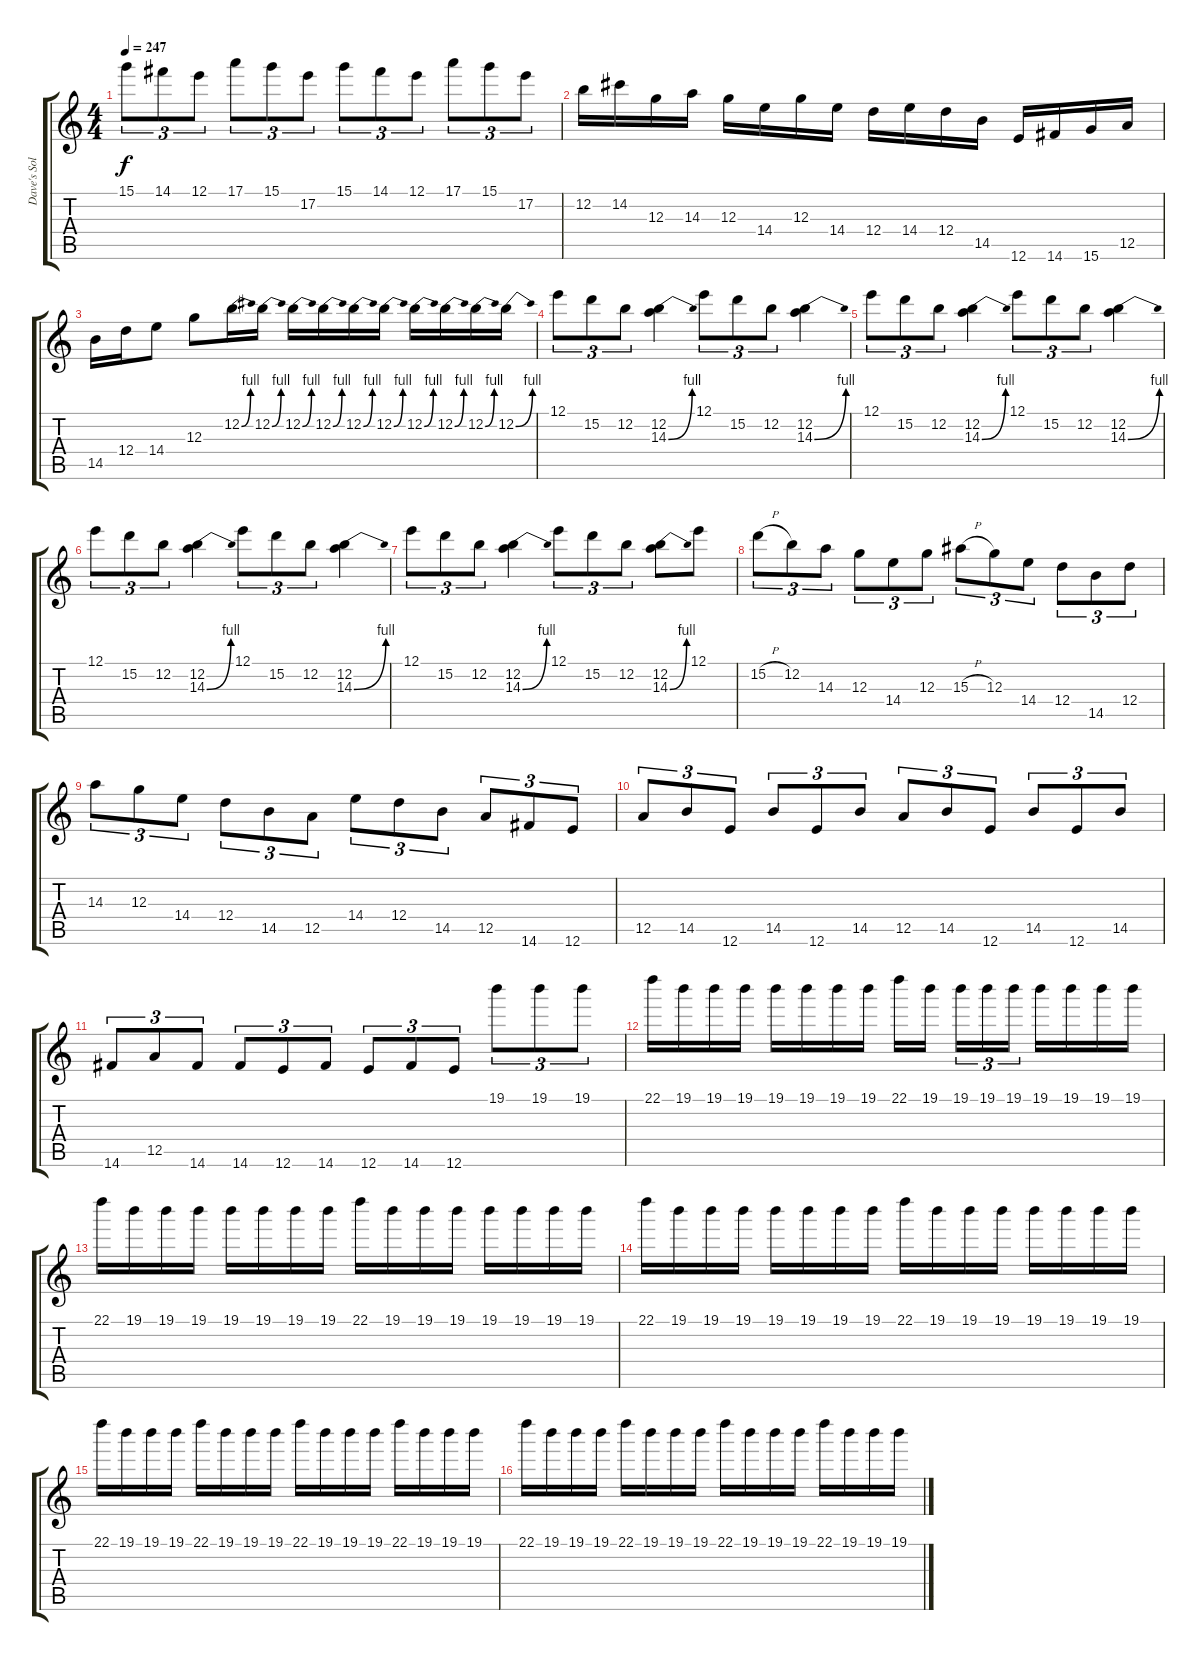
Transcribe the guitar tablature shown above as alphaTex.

\track ("Dave's Solo (2nd Lead Guitar)" "Dave's Sol") {instrument overdrivenguitar}
\staff {score tabs}
\tuning (E4 B3 G3 D3 A2 E2) {hide}
\ts (4 4)
\tempo 247
\clef g2
\ks c
15.1.8{tu (3 2) dy f} 14.1.8{tu (3 2)} 12.1.8{tu (3 2)} 17.1.8{tu (3 2)} 15.1.8{tu (3 2)} 17.2.8{tu (3 2)} 15.1.8{tu (3 2)} 14.1.8{tu (3 2)} 12.1.8{tu (3 2)} 17.1.8{tu (3 2)} 15.1.8{tu (3 2)} 17.2.8{tu (3 2)} |
12.2.16 14.2.16 12.3.16 14.3.16 12.3.16 14.4.16 12.3.16 14.4.16 12.4.16 14.4.16 12.4.16 14.5.16 12.6.16 14.6.16 15.6.16 12.5.16 |
14.5.16 12.4.16 14.4.8 12.3.8 12.2{be (bend 0 0 60 4)}.16 12.2{be (bend 0 0 60 4)}.16 12.2{be (bend 0 0 60 4)}.16 12.2{be (bend 0 0 60 4)}.16 12.2{be (bend 0 0 60 4)}.16 12.2{be (bend 0 0 60 4)}.16 12.2{be (bend 0 0 60 4)}.16 12.2{be (bend 0 0 60 4)}.16 12.2{be (bend 0 0 60 4)}.16 12.2{be (bend 0 0 60 4)}.16 |
12.1.8{tu (3 2)} 15.2.8{tu (3 2)} 12.2.8{tu (3 2)} (12.2 14.3{be (bend 0 0 60 4)}).4 12.1.8{tu (3 2)} 15.2.8{tu (3 2)} 12.2.8{tu (3 2)} (12.2 14.3{be (bend 0 0 60 4)}).4 |
12.1.8{tu (3 2)} 15.2.8{tu (3 2)} 12.2.8{tu (3 2)} (12.2 14.3{be (bend 0 0 60 4)}).4 12.1.8{tu (3 2)} 15.2.8{tu (3 2)} 12.2.8{tu (3 2)} (12.2 14.3{be (bend 0 0 60 4)}).4 |
12.1.8{tu (3 2)} 15.2.8{tu (3 2)} 12.2.8{tu (3 2)} (12.2 14.3{be (bend 0 0 60 4)}).4 12.1.8{tu (3 2)} 15.2.8{tu (3 2)} 12.2.8{tu (3 2)} (12.2 14.3{be (bend 0 0 60 4)}).4 |
12.1.8{tu (3 2)} 15.2.8{tu (3 2)} 12.2.8{tu (3 2)} (12.2 14.3{be (bend 0 0 60 4)}).4 12.1.8{tu (3 2)} 15.2.8{tu (3 2)} 12.2.8{tu (3 2)} (12.2 14.3{be (bend 0 0 60 4)}).8 12.1.8 |
15.2{h}.8{tu (3 2)} 12.2.8{tu (3 2)} 14.3.8{tu (3 2)} 12.3.8{tu (3 2)} 14.4.8{tu (3 2)} 12.3.8{tu (3 2)} 15.3{h}.8{tu (3 2)} 12.3.8{tu (3 2)} 14.4.8{tu (3 2)} 12.4.8{tu (3 2)} 14.5.8{tu (3 2)} 12.4.8{tu (3 2)} |
14.3.8{tu (3 2)} 12.3.8{tu (3 2)} 14.4.8{tu (3 2)} 12.4.8{tu (3 2)} 14.5.8{tu (3 2)} 12.5.8{tu (3 2)} 14.4.8{tu (3 2)} 12.4.8{tu (3 2)} 14.5.8{tu (3 2)} 12.5.8{tu (3 2)} 14.6.8{tu (3 2)} 12.6.8{tu (3 2)} |
12.5.8{tu (3 2)} 14.5.8{tu (3 2)} 12.6.8{tu (3 2)} 14.5.8{tu (3 2)} 12.6.8{tu (3 2)} 14.5.8{tu (3 2)} 12.5.8{tu (3 2)} 14.5.8{tu (3 2)} 12.6.8{tu (3 2)} 14.5.8{tu (3 2)} 12.6.8{tu (3 2)} 14.5.8{tu (3 2)} |
14.6.8{tu (3 2)} 12.5.8{tu (3 2)} 14.6.8{tu (3 2)} 14.6.8{tu (3 2)} 12.6.8{tu (3 2)} 14.6.8{tu (3 2)} 12.6.8{tu (3 2)} 14.6.8{tu (3 2)} 12.6.8{tu (3 2)} 19.1.8{tu (3 2)} 19.1.8{tu (3 2)} 19.1.8{tu (3 2)} |
22.1.16 19.1.16 19.1.16 19.1.16 19.1.16 19.1.16 19.1.16 19.1.16 22.1.16 19.1.16 19.1.16{tu (3 2)} 19.1.16{tu (3 2)} 19.1.16{tu (3 2)} 19.1.16 19.1.16 19.1.16 19.1.16 |
22.1.16 19.1.16 19.1.16 19.1.16 19.1.16 19.1.16 19.1.16 19.1.16 22.1.16 19.1.16 19.1.16 19.1.16 19.1.16 19.1.16 19.1.16 19.1.16 |
22.1.16 19.1.16 19.1.16 19.1.16 19.1.16 19.1.16 19.1.16 19.1.16 22.1.16 19.1.16 19.1.16 19.1.16 19.1.16 19.1.16 19.1.16 19.1.16 |
22.1.16 19.1.16 19.1.16 19.1.16 22.1.16 19.1.16 19.1.16 19.1.16 22.1.16 19.1.16 19.1.16 19.1.16 22.1.16 19.1.16 19.1.16 19.1.16 |
22.1.16 19.1.16 19.1.16 19.1.16 22.1.16 19.1.16 19.1.16 19.1.16 22.1.16 19.1.16 19.1.16 19.1.16 22.1.16 19.1.16 19.1.16 19.1.16
